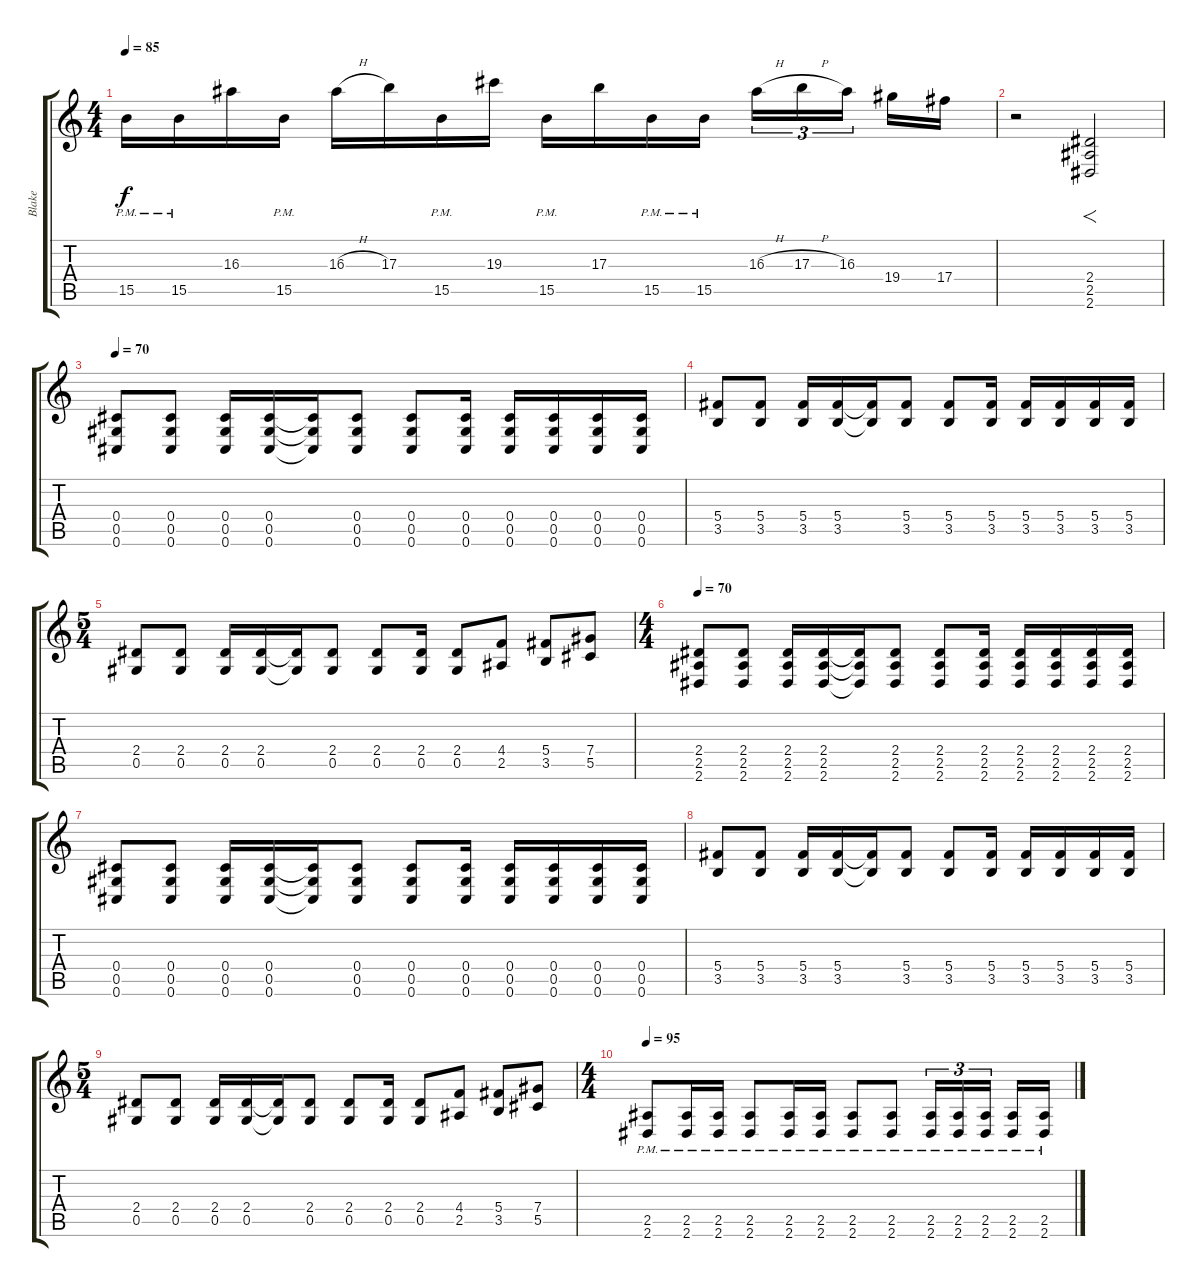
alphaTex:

\track ("Blake" "Blake") {instrument distortionguitar}
\staff {score tabs}
\tuning (Eb4 Bb3 Gb3 Db3 Ab2 Db2) {hide}
\ts (4 4)
\tempo 85
\clef g2
\ks c
15.5{pm}.16{dy f} 15.5{pm}.16 16.3.16 15.5{pm}.16 16.3{h}.16 17.3.16 15.5{pm}.16 19.3.16 15.5{pm}.16 17.3.16 15.5{pm}.16 15.5{pm}.16 16.3{h}.16{tu (3 2)} 17.3{h}.16{tu (3 2)} 16.3.16{tu (3 2) beam splitsecondary} 19.4.16 17.4.16 |
r.2 (2.4 2.5 2.6).2{f} |
\tempo 70
(0.4 0.5 0.6).8 (0.4 0.5 0.6).8 (0.4 0.5 0.6).16 (0.4 0.5 0.6).16 (0.4{t} 0.5{t} 0.6{t}).16 (0.4 0.5 0.6).8 (0.4 0.5 0.6).8 (0.4 0.5 0.6).16 (0.4 0.5 0.6).16 (0.4 0.5 0.6).16 (0.4 0.5 0.6).16 (0.4 0.5 0.6).16 |
(5.4 3.5).8 (5.4 3.5).8 (5.4 3.5).16 (5.4 3.5).16 (5.4{t} 3.5{t}).16 (5.4 3.5).8 (5.4 3.5).8 (5.4 3.5).16 (5.4 3.5).16 (5.4 3.5).16 (5.4 3.5).16 (5.4 3.5).16 |
\ts (5 4)
(2.4 0.5).8 (2.4 0.5).8 (2.4 0.5).16 (2.4 0.5).16 (2.4{t} 0.5{t}).16 (2.4 0.5).8 (2.4 0.5).8 (2.4 0.5).16 (2.4 0.5).8 (4.4 2.5).8 (5.4 3.5).8 (7.4 5.5).8 |
\ts (4 4)
\tempo 70
(2.4 2.5 2.6).8 (2.4 2.5 2.6).8 (2.4 2.5 2.6).16 (2.4 2.5 2.6).16 (2.4{t} 2.5{t} 2.6{t}).16 (2.4 2.5 2.6).8 (2.4 2.5 2.6).8 (2.4 2.5 2.6).16 (2.4 2.5 2.6).16 (2.4 2.5 2.6).16 (2.4 2.5 2.6).16 (2.4 2.5 2.6).16 |
(0.4 0.5 0.6).8 (0.4 0.5 0.6).8 (0.4 0.5 0.6).16 (0.4 0.5 0.6).16 (0.4{t} 0.5{t} 0.6{t}).16 (0.4 0.5 0.6).8 (0.4 0.5 0.6).8 (0.4 0.5 0.6).16 (0.4 0.5 0.6).16 (0.4 0.5 0.6).16 (0.4 0.5 0.6).16 (0.4 0.5 0.6).16 |
(5.4 3.5).8 (5.4 3.5).8 (5.4 3.5).16 (5.4 3.5).16 (5.4{t} 3.5{t}).16 (5.4 3.5).8 (5.4 3.5).8 (5.4 3.5).16 (5.4 3.5).16 (5.4 3.5).16 (5.4 3.5).16 (5.4 3.5).16 |
\ts (5 4)
(2.4 0.5).8 (2.4 0.5).8 (2.4 0.5).16 (2.4 0.5).16 (2.4{t} 0.5{t}).16 (2.4 0.5).8 (2.4 0.5).8 (2.4 0.5).16 (2.4 0.5).8 (4.4 2.5).8 (5.4 3.5).8 (7.4 5.5).8 |
\ts (4 4)
\tempo 95
(2.5{pm} 2.6{pm}).8 (2.5{pm} 2.6{pm}).16 (2.5{pm} 2.6{pm}).16 (2.5{pm} 2.6{pm}).8 (2.5{pm} 2.6{pm}).16 (2.5{pm} 2.6{pm}).16 (2.5{pm} 2.6{pm}).8 (2.5{pm} 2.6{pm}).8 (2.5{pm} 2.6{pm}).16{tu (3 2)} (2.5{pm} 2.6{pm}).16{tu (3 2)} (2.5{pm} 2.6{pm}).16{tu (3 2) beam splitsecondary} (2.5{pm} 2.6{pm}).16 (2.5{pm} 2.6{pm}).16
